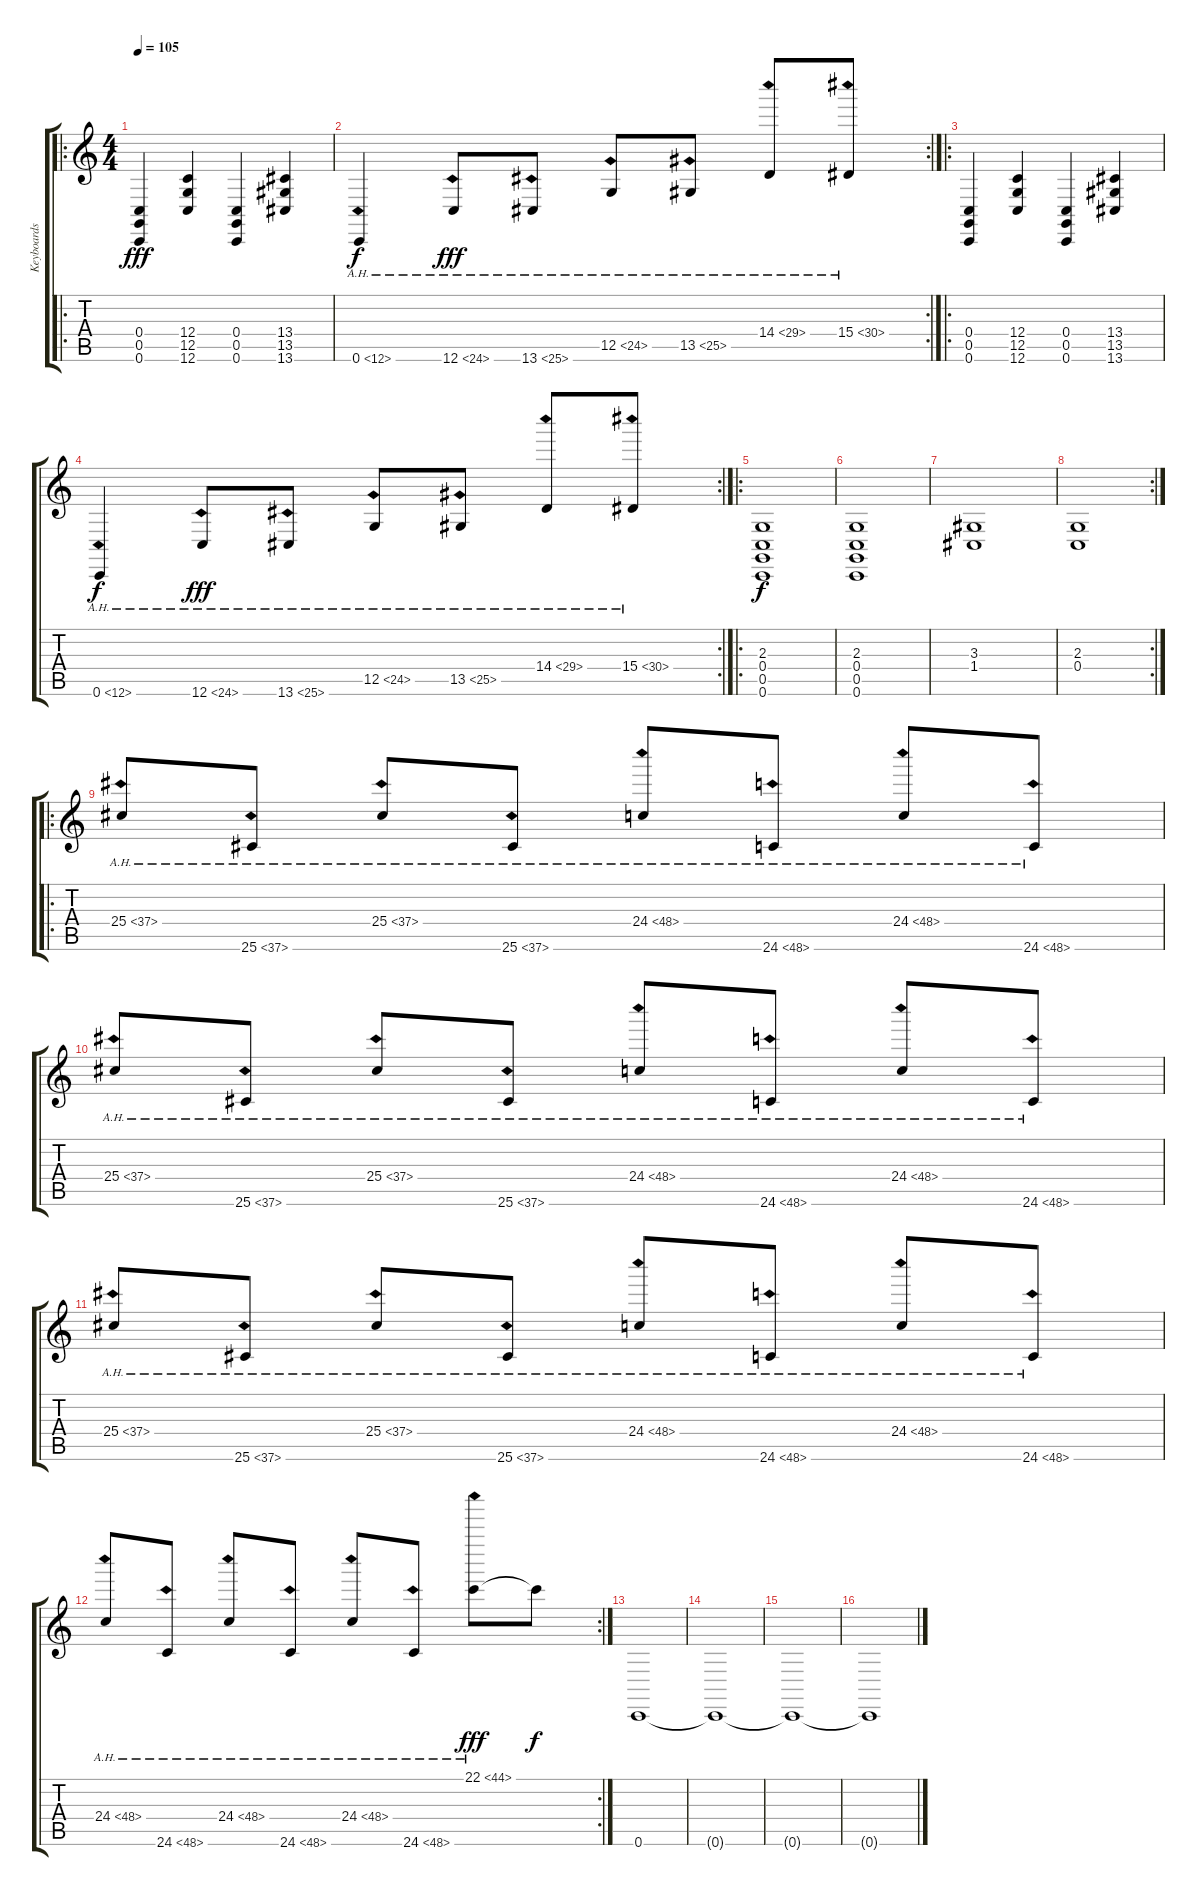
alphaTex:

\track ("Keyboards" "Keyboards") {instrument stringensemble1}
\staff {score tabs}
\tuning (D4 A3 F3 C3 G2 C2) {hide}
\ro
\ts (4 4)
\tempo 105
\clef g2
\ks c
(0.4 0.5 0.6).4{dy fff instrument churchorgan} (12.4 12.5 12.6).4 (0.4 0.5 0.6).4 (13.4 13.5 13.6).4 |
\rc 2
0.6{ah 12}.4{dy f} 12.6{ah 12}.8{dy fff} 13.6{ah 12}.8 12.5{ah 12}.8 13.5{ah 12}.8 14.4{ah 15}.8 15.4{ah 15}.8 |
\ro
(0.4 0.5 0.6).4{instrument churchorgan} (12.4 12.5 12.6).4 (0.4 0.5 0.6).4 (13.4 13.5 13.6).4 |
\rc 2
0.6{ah 12}.4{dy f} 12.6{ah 12}.8{dy fff} 13.6{ah 12}.8 12.5{ah 12}.8 13.5{ah 12}.8 14.4{ah 15}.8 15.4{ah 15}.8 |
\ro
(2.3 0.4 0.5 0.6).1{dy f} |
(2.3 0.4 0.5 0.6).1 |
(3.3 1.4).1 |
\rc 2
(2.3 0.4).1 |
\ro
25.4{ah 12}.8{instrument stringensemble1} 25.6{ah 12}.8 25.4{ah 12}.8 25.6{ah 12}.8 24.4{ah 24}.8 24.6{ah 24}.8 24.4{ah 24}.8 24.6{ah 24}.8 |
25.4{ah 12}.8 25.6{ah 12}.8 25.4{ah 12}.8 25.6{ah 12}.8 24.4{ah 24}.8 24.6{ah 24}.8 24.4{ah 24}.8 24.6{ah 24}.8 |
25.4{ah 12}.8 25.6{ah 12}.8 25.4{ah 12}.8 25.6{ah 12}.8 24.4{ah 24}.8 24.6{ah 24}.8 24.4{ah 24}.8 24.6{ah 24}.8 |
\rc 2
24.4{ah 24}.8 24.6{ah 24}.8 24.4{ah 24}.8 24.6{ah 24}.8 24.4{ah 24}.8 24.6{ah 24}.8 22.1{ah 22}.8{dy fff} 22.1{t}.8{dy f} |
0.6.1 |
0.6{t}.1 |
0.6{t}.1 |
0.6{t}.1
